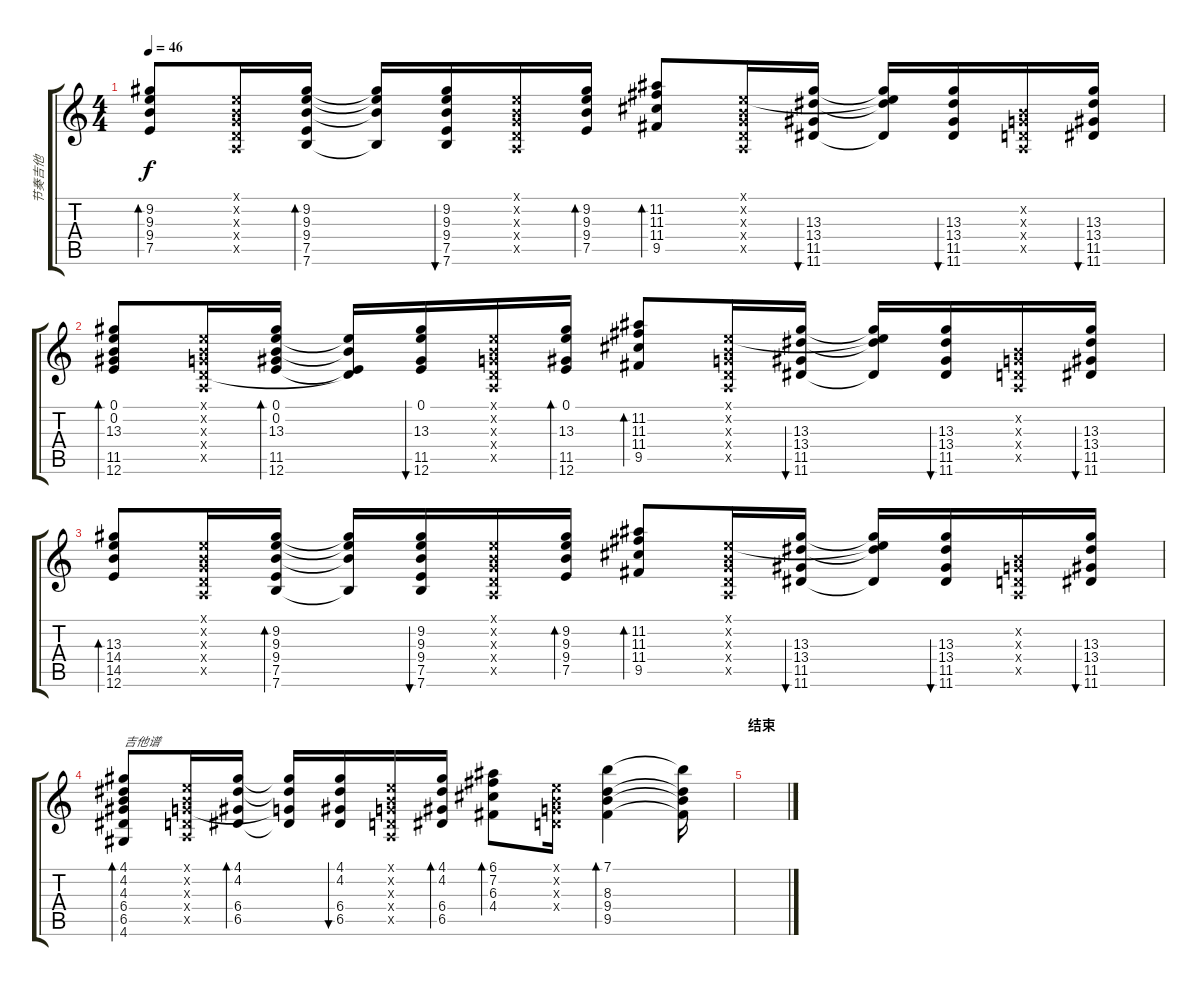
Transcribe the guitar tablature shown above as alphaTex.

\track ("节奏吉他" "节奏吉他") {instrument electricguitarjazz}
\staff {score tabs}
\tuning (E4 B3 G3 D3 A2 E2) {hide}
\ts (4 4)
\tempo 46
\clef g2
\ks c
(9.2 9.3 9.4 7.5).8{bd 30 dy f} (0.1{x} 0.2{x} 0.3{x} 0.4{x} 0.5{x}).16 (9.2 9.3 9.4 7.5 7.6).16{bd 30} (9.2{t} 9.3{t} 9.4{t} 7.6{t}).16 (9.2 9.3 9.4 7.5 7.6).16{bu 30} (0.1{x} 0.2{x} 0.3{x} 0.4{x} 0.5{x}).16 (9.2 9.3 9.4 7.5).16{bd 30} (11.2 11.3 11.4 9.5).8{bd 30} (0.1{x} 0.2{x} 0.3{x} 0.4{x} 0.5{x}).16 (13.3 13.4 11.5 11.6).16{bu 30} (0.1{t} 13.3{t} 13.4{t} 11.6{t}).16 (13.3 13.4 11.5 11.6).16{bu 30} (0.2{x} 0.3{x} 0.4{x} 0.5{x}).16 (13.3 13.4 11.5 11.6).16{bu 30} |
(0.1 0.2 13.3 11.5 12.6).8{bd 30} (0.1{x} 0.2{x} 0.3{x} 0.4{x} 0.5{x}).16 (0.1 0.2 13.3 11.5 12.6).16{bd 30} (0.1{t} 0.2{t} 0.4{t} 12.6{t}).16 (0.1 13.3 11.5 12.6).16{bu 30} (0.1{x} 0.2{x} 0.3{x} 0.4{x} 0.5{x}).16 (0.1 13.3 11.5 12.6).16{bd 30} (11.2 11.3 11.4 9.5).8{bd 30} (0.1{x} 0.2{x} 0.3{x} 0.4{x} 0.5{x}).16 (13.3 13.4 11.5 11.6).16{bu 30} (0.1{t} 13.3{t} 13.4{t} 11.6{t}).16 (13.3 13.4 11.5 11.6).16{bu 30} (0.2{x} 0.3{x} 0.4{x} 0.5{x}).16 (13.3 13.4 11.5 11.6).16{bu 30} |
(13.3 14.4 14.5 12.6).8{bd 30} (0.1{x} 0.2{x} 0.3{x} 0.4{x} 0.5{x}).16 (9.2 9.3 9.4 7.5 7.6).16{bd 30} (9.2{t} 9.3{t} 9.4{t} 7.6{t}).16 (9.2 9.3 9.4 7.5 7.6).16{bu 30} (0.1{x} 0.2{x} 0.3{x} 0.4{x} 0.5{x}).16 (9.2 9.3 9.4 7.5).16{bd 30} (11.2 11.3 11.4 9.5).8{bd 30} (0.1{x} 0.2{x} 0.3{x} 0.4{x} 0.5{x}).16 (13.3 13.4 11.5 11.6).16{bu 30} (0.1{t} 13.3{t} 13.4{t} 11.6{t}).16 (13.3 13.4 11.5 11.6).16{bu 30} (0.2{x} 0.3{x} 0.4{x} 0.5{x}).16 (13.3 13.4 11.5 11.6).16{bu 30} |
(4.1 4.2 4.3 6.4 6.5 4.6).8{bd 30 txt "吉他谱"} (0.1{x} 0.2{x} 0.3{x} 0.4{x} 0.5{x}).16 (4.1 4.2 6.4 6.5).16{bd 30} (4.1{t} 4.2{t} 0.3{t} 6.5{t}).16 (4.1 4.2 6.4 6.5).16{bu 30} (0.1{x} 0.2{x} 0.3{x} 0.4{x} 0.5{x}).16 (4.1 4.2 6.4 6.5).16{bd 30} (6.1 7.2 6.3 4.4).8{bd 30} (0.1{x} 0.2{x} 0.3{x} 0.4{x}).16 (7.1 8.3 9.4 9.5).4{bd 60} (7.1{t} 8.3{t} 9.4{t} 9.5{t}).16 |
\section ("" "结束")
